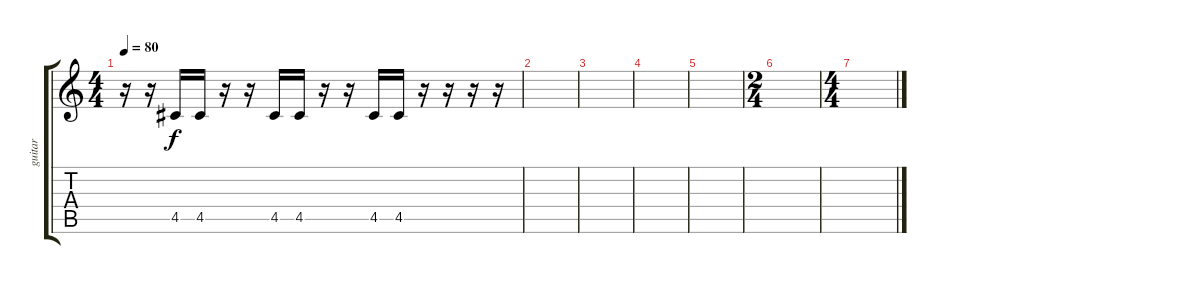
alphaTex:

\track ("guitar" "guitar") {instrument distortionguitar}
\staff {score tabs}
\tuning (E4 B3 G3 D3 A2 E2) {hide}
\ts (4 4)
\tempo 80
\clef g2
\ks c
r.16{dy f} r.16 4.5.16 4.5.16 r.16 r.16 4.5.16 4.5.16 r.16 r.16 4.5.16 4.5.16 r.16 r.16 r.16 r.16 |
|
|
|
|
\ts (2 4)
|
\ts (4 4)
